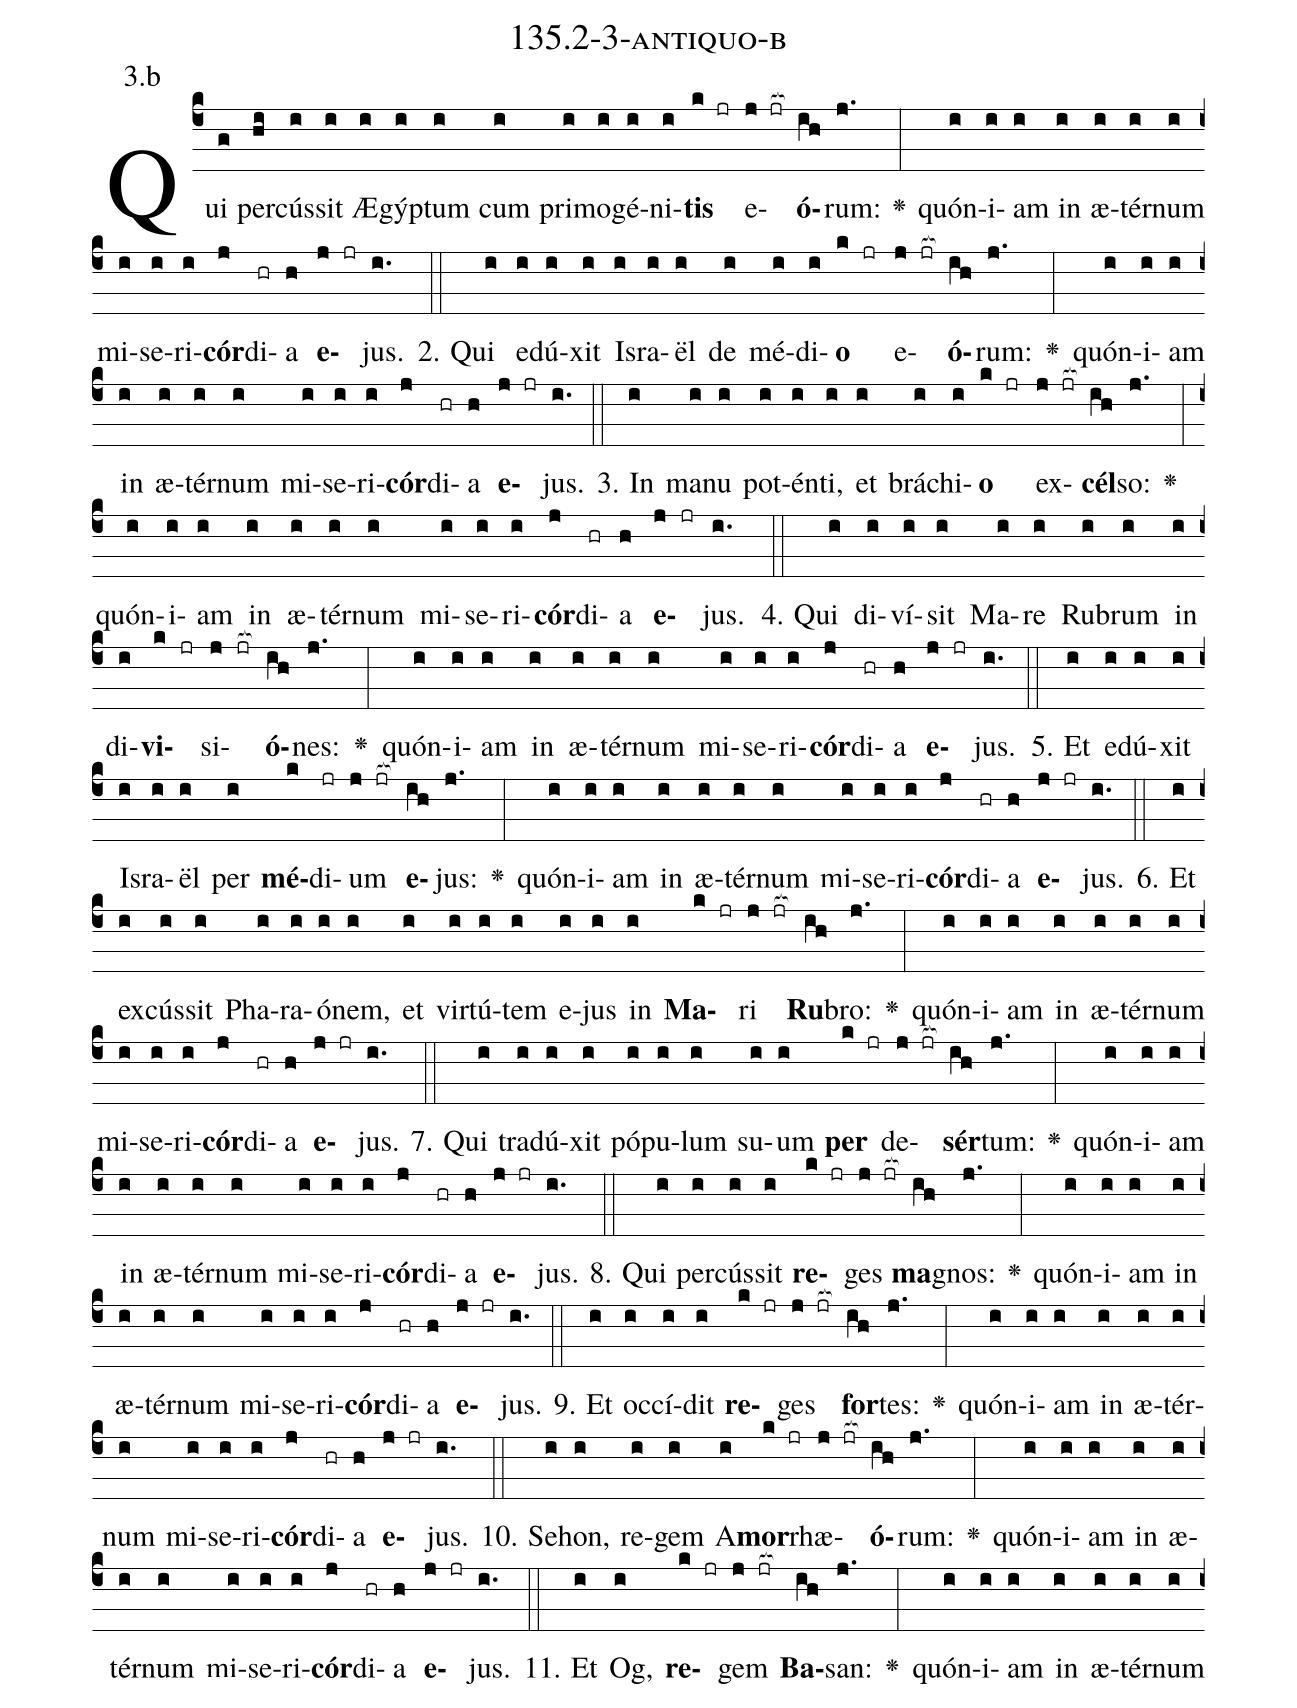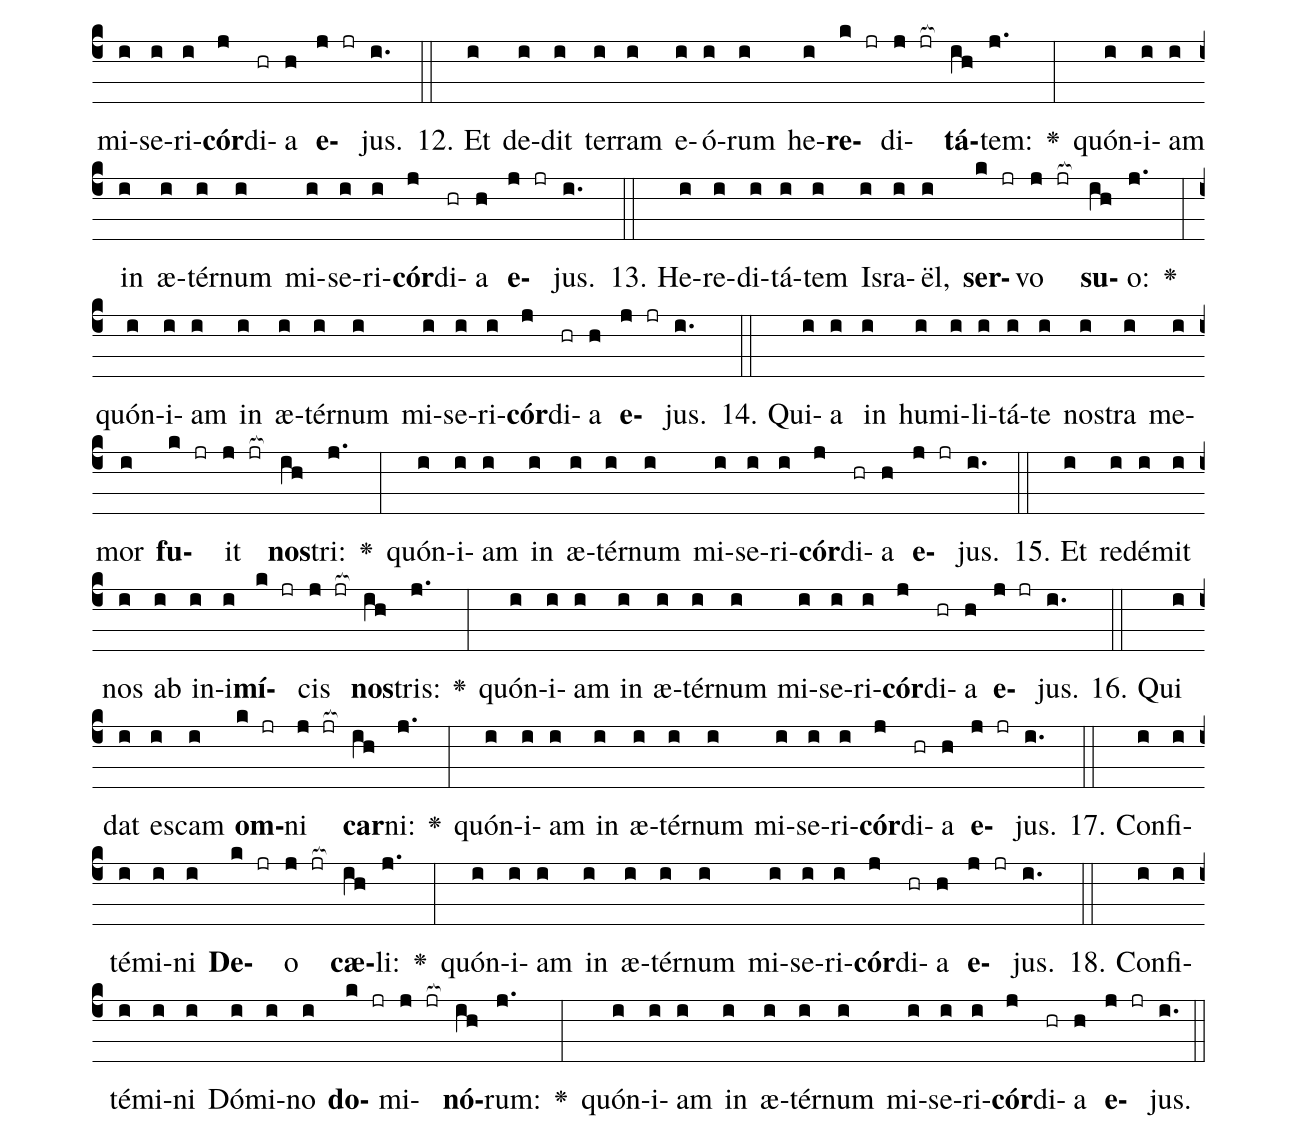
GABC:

name: 135.2-3-antiquo-b;
annotation: 3.b;
%%
(c4)Qui(g) per(hi)cús(i)sit(i) Æ(i)gýp(i)tum(i) cum(i) pri(i)mo(i)gé(i)ni(i)<b>tis</b>(k jr) e(j jr[ocb:1{])<b>ó</b>(ih[ocb:0}])rum:(j.) <v>\greheightstar</v>(:) quón(i)i(i)am(i) in(i) æ(i)tér(i)num(i) mi(i)se(i)ri(i)<b>cór</b>(j)di(hr)a(h) <b>e</b>(j jr)jus.(i.) (::)
2. Qui(i) e(i)dú(i)xit(i) Is(i)ra(i)ël(i) de(i) mé(i)di(i)<b>o</b>(k jr) e(j jr[ocb:1{])<b>ó</b>(ih[ocb:0}])rum:(j.) <v>\greheightstar</v>(:) quón(i)i(i)am(i) in(i) æ(i)tér(i)num(i) mi(i)se(i)ri(i)<b>cór</b>(j)di(hr)a(h) <b>e</b>(j jr)jus.(i.) (::)
3. In(i) ma(i)nu(i) pot(i)én(i)ti,(i) et(i) brá(i)chi(i)<b>o</b>(k jr) ex(j jr[ocb:1{])<b>cél</b>(ih[ocb:0}])so:(j.) <v>\greheightstar</v>(:) quón(i)i(i)am(i) in(i) æ(i)tér(i)num(i) mi(i)se(i)ri(i)<b>cór</b>(j)di(hr)a(h) <b>e</b>(j jr)jus.(i.) (::)
4. Qui(i) di(i)ví(i)sit(i) Ma(i)re(i) Ru(i)brum(i) in(i) di(i)<b>vi</b>(k jr)si(j jr[ocb:1{])<b>ó</b>(ih[ocb:0}])nes:(j.) <v>\greheightstar</v>(:) quón(i)i(i)am(i) in(i) æ(i)tér(i)num(i) mi(i)se(i)ri(i)<b>cór</b>(j)di(hr)a(h) <b>e</b>(j jr)jus.(i.) (::)
5. Et(i) e(i)dú(i)xit(i) Is(i)ra(i)ël(i) per(i) <b>mé</b>(k)di(jr)um(j jr[ocb:1{]) <b>e</b>(ih[ocb:0}])jus:(j.) <v>\greheightstar</v>(:) quón(i)i(i)am(i) in(i) æ(i)tér(i)num(i) mi(i)se(i)ri(i)<b>cór</b>(j)di(hr)a(h) <b>e</b>(j jr)jus.(i.) (::)
6. Et(i) ex(i)cús(i)sit(i) Pha(i)ra(i)ó(i)nem,(i) et(i) vir(i)tú(i)tem(i) e(i)jus(i) in(i) <b>Ma</b>(k jr)ri(j jr[ocb:1{]) <b>Ru</b>(ih[ocb:0}])bro:(j.) <v>\greheightstar</v>(:) quón(i)i(i)am(i) in(i) æ(i)tér(i)num(i) mi(i)se(i)ri(i)<b>cór</b>(j)di(hr)a(h) <b>e</b>(j jr)jus.(i.) (::)
7. Qui(i) tra(i)dú(i)xit(i) pó(i)pu(i)lum(i) su(i)um(i) <b>per</b>(k jr) de(j jr[ocb:1{])<b>sér</b>(ih[ocb:0}])tum:(j.) <v>\greheightstar</v>(:) quón(i)i(i)am(i) in(i) æ(i)tér(i)num(i) mi(i)se(i)ri(i)<b>cór</b>(j)di(hr)a(h) <b>e</b>(j jr)jus.(i.) (::)
8. Qui(i) per(i)cús(i)sit(i) <b>re</b>(k jr)ges(j jr[ocb:1{]) <b>ma</b>(ih[ocb:0}])gnos:(j.) <v>\greheightstar</v>(:) quón(i)i(i)am(i) in(i) æ(i)tér(i)num(i) mi(i)se(i)ri(i)<b>cór</b>(j)di(hr)a(h) <b>e</b>(j jr)jus.(i.) (::)
9. Et(i) oc(i)cí(i)dit(i) <b>re</b>(k jr)ges(j jr[ocb:1{]) <b>for</b>(ih[ocb:0}])tes:(j.) <v>\greheightstar</v>(:) quón(i)i(i)am(i) in(i) æ(i)tér(i)num(i) mi(i)se(i)ri(i)<b>cór</b>(j)di(hr)a(h) <b>e</b>(j jr)jus.(i.) (::)
10. Se(i)hon,(i) re(i)gem(i) A(i)<b>mor</b>(k jr)rhæ(j jr[ocb:1{])<b>ó</b>(ih[ocb:0}])rum:(j.) <v>\greheightstar</v>(:) quón(i)i(i)am(i) in(i) æ(i)tér(i)num(i) mi(i)se(i)ri(i)<b>cór</b>(j)di(hr)a(h) <b>e</b>(j jr)jus.(i.) (::)
11. Et(i) Og,(i) <b>re</b>(k jr)gem(j jr[ocb:1{]) <b>Ba</b>(ih[ocb:0}])san:(j.) <v>\greheightstar</v>(:) quón(i)i(i)am(i) in(i) æ(i)tér(i)num(i) mi(i)se(i)ri(i)<b>cór</b>(j)di(hr)a(h) <b>e</b>(j jr)jus.(i.) (::)
12. Et(i) de(i)dit(i) ter(i)ram(i) e(i)ó(i)rum(i) he(i)<b>re</b>(k jr)di(j jr[ocb:1{])<b>tá</b>(ih[ocb:0}])tem:(j.) <v>\greheightstar</v>(:) quón(i)i(i)am(i) in(i) æ(i)tér(i)num(i) mi(i)se(i)ri(i)<b>cór</b>(j)di(hr)a(h) <b>e</b>(j jr)jus.(i.) (::)
13. He(i)re(i)di(i)tá(i)tem(i) Is(i)ra(i)ël,(i) <b>ser</b>(k jr)vo(j jr[ocb:1{]) <b>su</b>(ih[ocb:0}])o:(j.) <v>\greheightstar</v>(:) quón(i)i(i)am(i) in(i) æ(i)tér(i)num(i) mi(i)se(i)ri(i)<b>cór</b>(j)di(hr)a(h) <b>e</b>(j jr)jus.(i.) (::)
14. Qui(i)a(i) in(i) hu(i)mi(i)li(i)tá(i)te(i) nos(i)tra(i) me(i)mor(i) <b>fu</b>(k jr)it(j jr[ocb:1{]) <b>nos</b>(ih[ocb:0}])tri:(j.) <v>\greheightstar</v>(:) quón(i)i(i)am(i) in(i) æ(i)tér(i)num(i) mi(i)se(i)ri(i)<b>cór</b>(j)di(hr)a(h) <b>e</b>(j jr)jus.(i.) (::)
15. Et(i) red(i)é(i)mit(i) nos(i) ab(i) in(i)i(i)<b>mí</b>(k jr)cis(j jr[ocb:1{]) <b>nos</b>(ih[ocb:0}])tris:(j.) <v>\greheightstar</v>(:) quón(i)i(i)am(i) in(i) æ(i)tér(i)num(i) mi(i)se(i)ri(i)<b>cór</b>(j)di(hr)a(h) <b>e</b>(j jr)jus.(i.) (::)
16. Qui(i) dat(i) es(i)cam(i) <b>om</b>(k jr)ni(j jr[ocb:1{]) <b>car</b>(ih[ocb:0}])ni:(j.) <v>\greheightstar</v>(:) quón(i)i(i)am(i) in(i) æ(i)tér(i)num(i) mi(i)se(i)ri(i)<b>cór</b>(j)di(hr)a(h) <b>e</b>(j jr)jus.(i.) (::)
17. Con(i)fi(i)té(i)mi(i)ni(i) <b>De</b>(k jr)o(j jr[ocb:1{]) <b>cæ</b>(ih[ocb:0}])li:(j.) <v>\greheightstar</v>(:) quón(i)i(i)am(i) in(i) æ(i)tér(i)num(i) mi(i)se(i)ri(i)<b>cór</b>(j)di(hr)a(h) <b>e</b>(j jr)jus.(i.) (::)
18. Con(i)fi(i)té(i)mi(i)ni(i) Dó(i)mi(i)no(i) <b>do</b>(k jr)mi(j jr[ocb:1{])<b>nó</b>(ih[ocb:0}])rum:(j.) <v>\greheightstar</v>(:) quón(i)i(i)am(i) in(i) æ(i)tér(i)num(i) mi(i)se(i)ri(i)<b>cór</b>(j)di(hr)a(h) <b>e</b>(j jr)jus.(i.) (::)
